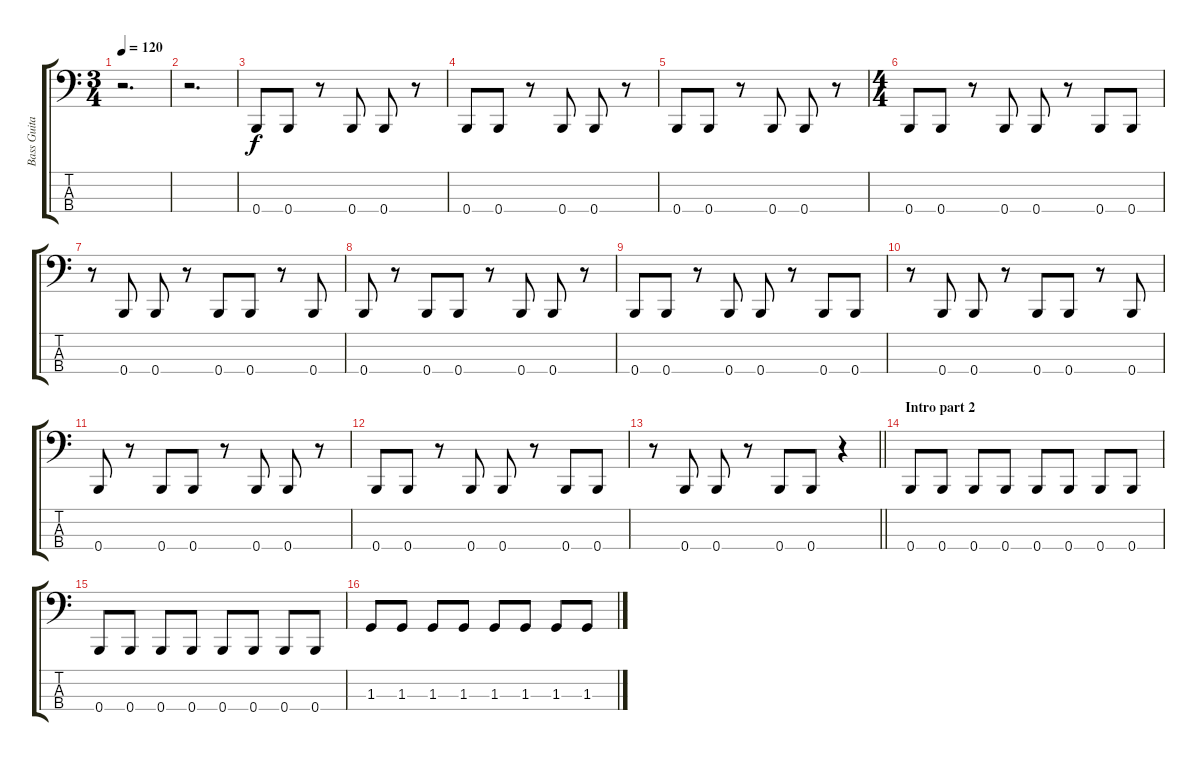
\track ("Bass Guitar" "Bass Guita") {instrument electricbassfinger}
\staff {score tabs}
\tuning (Gb2 B1 Gb1 B0) {hide}
\ts (3 4)
\tempo 120
\clef f4
\ks c
r.2{d dy f instrument electricbassfinger} |
r.2{d} |
0.4.8 0.4.8 r.8 0.4.8 0.4.8 r.8 |
0.4.8 0.4.8 r.8 0.4.8 0.4.8 r.8 |
0.4.8 0.4.8 r.8 0.4.8 0.4.8 r.8 |
\ts (4 4)
0.4.8 0.4.8 r.8 0.4.8 0.4.8 r.8 0.4.8 0.4.8 |
r.8 0.4.8 0.4.8 r.8 0.4.8 0.4.8 r.8 0.4.8 |
0.4.8 r.8 0.4.8 0.4.8 r.8 0.4.8 0.4.8 r.8 |
0.4.8 0.4.8 r.8 0.4.8 0.4.8 r.8 0.4.8 0.4.8 |
r.8 0.4.8 0.4.8 r.8 0.4.8 0.4.8 r.8 0.4.8 |
0.4.8 r.8 0.4.8 0.4.8 r.8 0.4.8 0.4.8 r.8 |
0.4.8 0.4.8 r.8 0.4.8 0.4.8 r.8 0.4.8 0.4.8 |
\barLineRight lightlight
r.8 0.4.8 0.4.8 r.8 0.4.8 0.4.8 r.4 |
\section ("" "Intro part 2")
0.4.8 0.4.8 0.4.8 0.4.8 0.4.8 0.4.8 0.4.8 0.4.8 |
0.4.8 0.4.8 0.4.8 0.4.8 0.4.8 0.4.8 0.4.8 0.4.8 |
1.3.8 1.3.8 1.3.8 1.3.8 1.3.8 1.3.8 1.3.8 1.3.8
